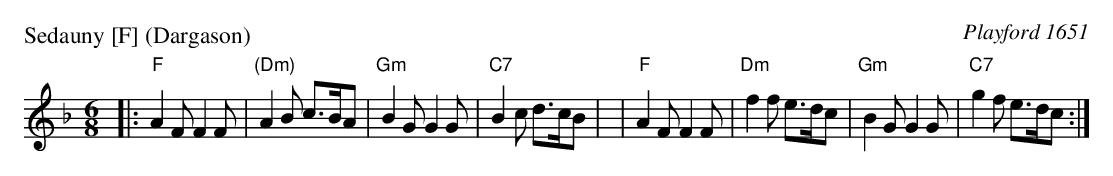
X:1
P: Sedauny [F] (Dargason)
O: Playford 1651
M: 6/8
L: 1/8
K: F
|:"F"A2F F2F | "(Dm)"A2B c>BA | "Gm"B2G G2G | "C7"B2c d>cB |\
| "F"A2F F2F |  "Dm" f2f e>dc | "Gm"B2G G2G | "C7"g2f e>dc :|
